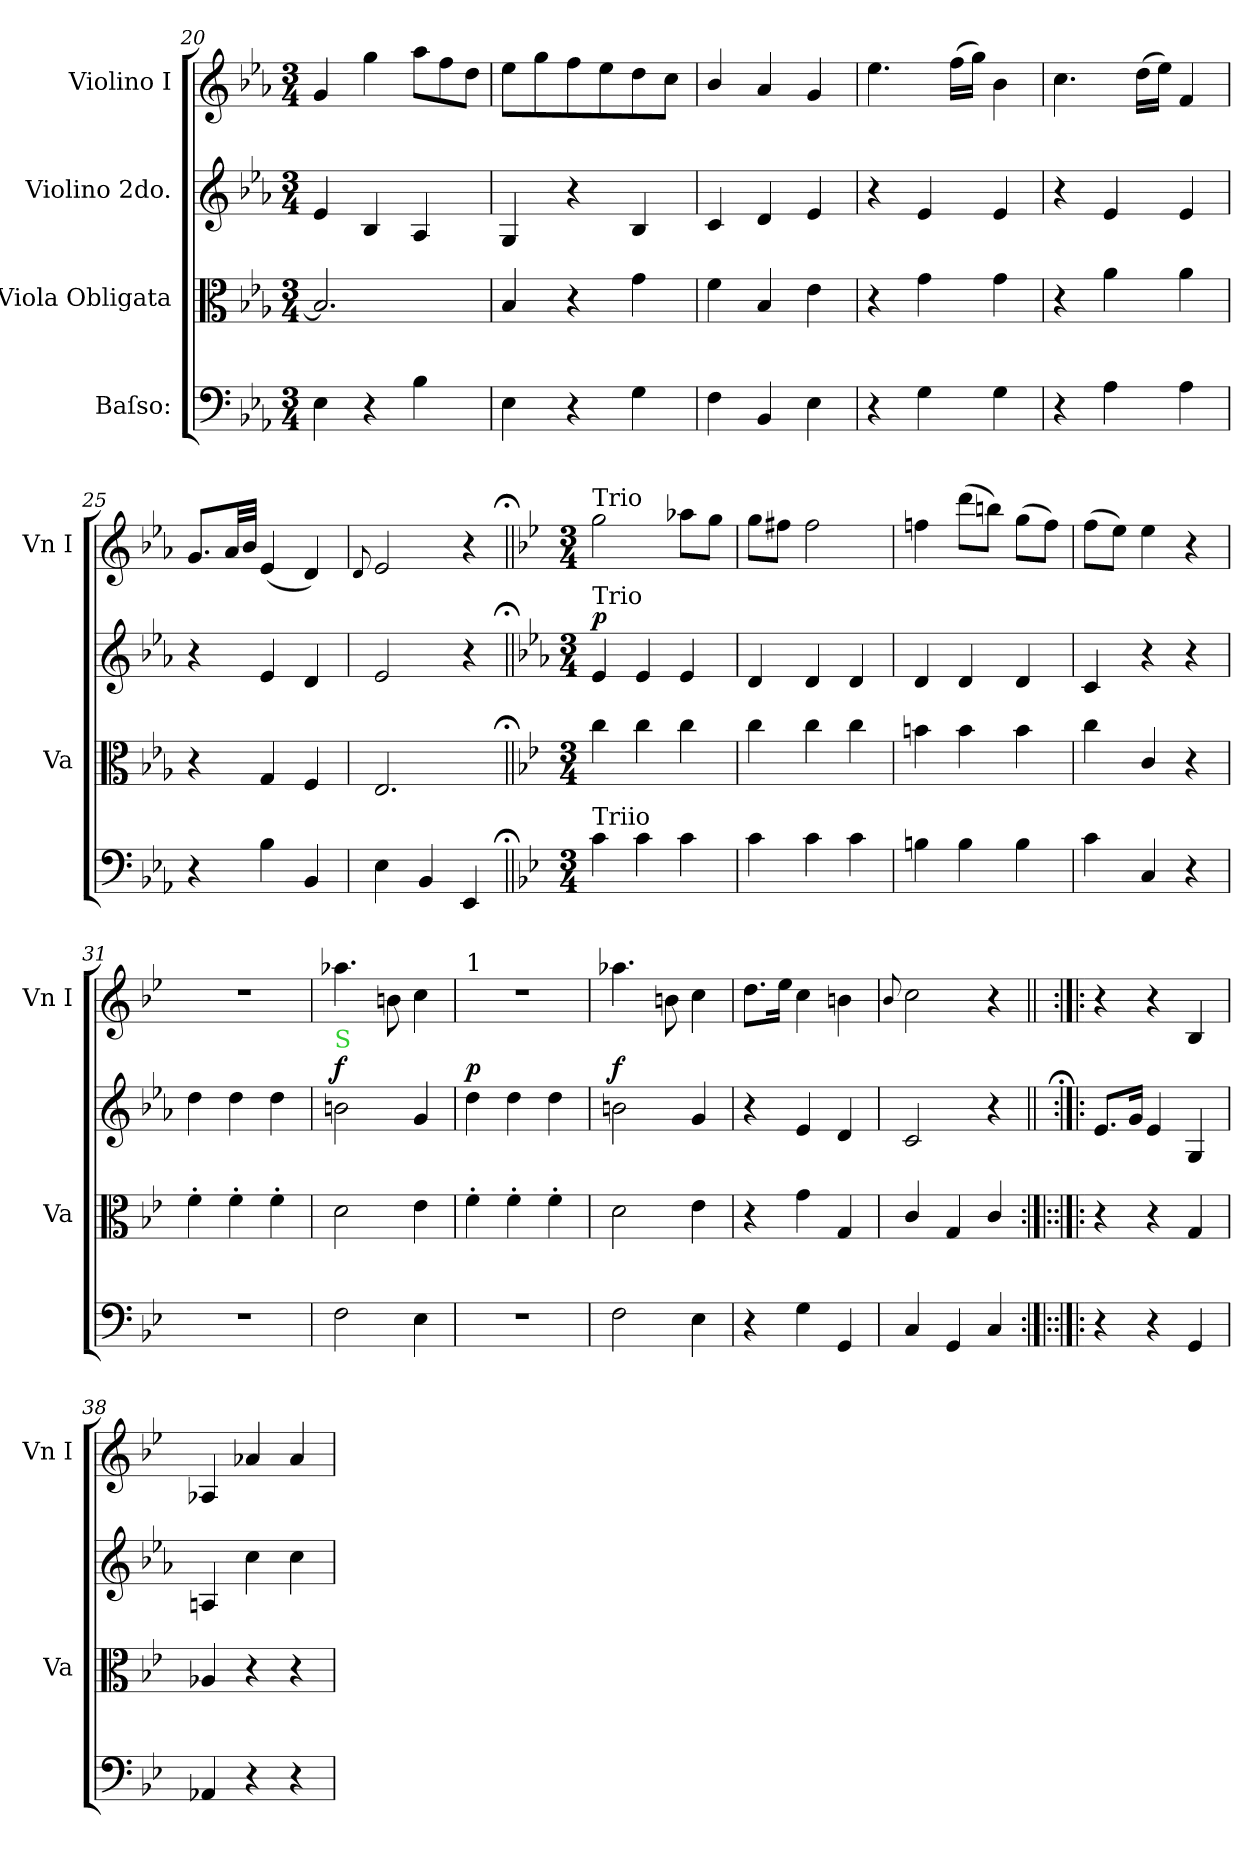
**kern	**dynam	**kern	**dynam	**kern	**dynam	**kern
*part4	*part4	*part3	*part3	*part2	*part2	*part1
*staff4	*staff4	*staff3	*staff3	*staff2	*staff2	*staff1
*I"Baſso:	*	*I"Viola Obligata	*	*I"Violino 2do.	*	*I"Violino I
*	*	*I'Va	*	*	*	*I'Vn I
*clefF4	*	*clefC3	*	*clefG2	*	*clefG2
*k[b-e-a-]	*	*k[b-e-a-]	*	*k[b-e-a-]	*	*k[b-e-a-]
*c:	*	*c:	*	*c:	*	*c:
*M3/4	*	*M3/4	*	*M3/4	*	*M3/4
=20	=20	=20	=20	=20	=20	=20
4E-\	.	2.B-/]	.	4e-/	.	4g/
4r	.	.	.	4B-/	.	4gg\
*	*	*	*	*	*	*Xtuplet
4B-\	.	.	.	4A-/	.	12aa-\L
.	.	.	.	.	.	12ff\
.	.	.	.	.	.	12dd\J
=21	=21	=21	=21	=21	=21	=21
4E-\	.	4B-/	.	4G/	.	8ee-\L
.	.	.	.	.	.	8gg\
4r	.	4r	.	4r	.	8ff\
.	.	.	.	.	.	8ee-\
4G\	.	4g\	.	4B-/	.	8dd\
.	.	.	.	.	.	8cc\J
=22	=22	=22	=22	=22	=22	=22
4F\	.	4f\	.	4c/	.	4b-/
4BB-/	.	4B-/	.	4d/	.	4a-/
4E-\	.	4e-\	.	4e-/	.	4g/
=23	=23	=23	=23	=23	=23	=23
4r	.	4r	.	4r	.	4.ee-\
4G\	fo	4g\	fo.	4e-/	.	.
.	.	.	.	.	.	(16ff\LL
.	.	.	.	.	.	16gg\JJ)
4G\	.	4g\	.	4e-/	.	4b-\
=24	=24	=24	=24	=24	=24	=24
4r	.	4r	.	4r	.	4.cc\
4A-\	.	4a-\	.	4e-/	.	.
.	.	.	.	.	.	(16dd\LL
.	.	.	.	.	.	16ee-\JJ)
4A-\	.	4a-\	.	4e-/	.	4f/
=25	=25	=25	=25	=25	=25	=25
4r	.	4r	.	4r	.	8.g/L
.	.	.	.	.	.	32a-/LL
.	.	.	.	.	.	32b-/JJJ
4B-\	.	4G/	.	4e-/	.	(4e-/
4BB-/	.	4F/	.	4d/	.	4d/)
=26	=26	=26	=26	=26	=26	=26
.	.	.	.	.	.	8qqd/
4E-\	.	2.E-/	.	2e-/	.	2e-/
4BB-/	.	.	.	.	.	.
4EE-/	.	.	.	4r	.	4r
=27||;	=27||;	=27||;	=27||;	=27||;	=27||;	=27||;
*k[b-e-]	*	*k[b-e-]	*	*	*	*k[b-e-]
*M3/4	*	*M3/4	*	*M3/4	*	*M3/4
!	!	!	!	!	!	!LO:TX:a:t=Trio
!	!	!	!	!LO:TX:a:t=Trio	!	!
!LO:TX:a:t=Triio	!	!	!	!	!	!
!	!	!	!	!	!LO:DY:a	!
4c\	.	4cc\	.	4e-/	p	2gg\
4c\	.	4cc\	.	4e-/	.	.
4c\	.	4cc\	.	4e-/	.	8aa-X\L
.	.	.	.	.	.	8gg\J
=28	=28	=28	=28	=28	=28	=28
4c\	.	4cc\	.	4d/	.	8gg\L
.	.	.	.	.	.	8ff#X\J
4c\	.	4cc\	.	4d/	.	2ff#\
4c\	.	4cc\	.	4d/	.	.
=29	=29	=29	=29	=29	=29	=29
4Bn\	.	4bn\	.	4d/	.	4ffn\
4B\	.	4b\	.	4d/	.	(8ddd\L
.	.	.	.	.	.	8bbn\J)
4B\	.	4b\	.	4d/	.	(8gg\L
.	.	.	.	.	.	8ff\J)
=30	=30	=30	=30	=30	=30	=30
4c\	.	4cc\	.	4c/	.	(8ff\L
.	.	.	.	.	.	8ee-\J)
4C/	.	4c/	.	4r	.	4ee-\
4r	.	4r	.	4r	.	4r
=31	=31	=31	=31	=31	=31	=31
2.r	.	4f'\	.	4dd\	.	2.r
.	.	4f'\	.	4dd\	.	.
.	.	4f'\	.	4dd\	.	.
=32	=32	=32	=32	=32	=32	=32
!	!	!	!	!LO:TX:a:color=limegreen:t=S	!	!
!	!	!	!	!	!LO:DY:a	!
2F\	.	2d\	.	2bn\	f	4.aa-X\
.	.	.	.	.	.	8bn\
4E-\	.	4e-\	.	4g/	.	4cc\
=33	=33	=33	=33	=33	=33	=33
!	!	!	!	!	!	!LO:TX:a:t=1
!	!	!	!	!	!LO:DY:a	!
2.r	.	4f'\	.	4dd\	p	2.r
.	.	4f'\	.	4dd\	.	.
.	.	4f'\	.	4dd\	.	.
=34	=34	=34	=34	=34	=34	=34
!	!	!	!	!	!LO:DY:a	!
2F\	.	2d\	.	2bn\	f	4.aa-X\
.	.	.	.	.	.	8bn\
4E-\	.	4e-\	.	4g/	.	4cc\
=35	=35	=35	=35	=35	=35	=35
4r	.	4r	.	4r	.	8.dd\L
.	.	.	.	.	.	16ee-\Jk
4G\	.	4g\	.	4e-/	.	4cc\
4GG/	.	4G/	.	4d/	.	4bn\
=36	=36	=36	=36	=36	=36	=36
.	.	.	.	.	.	8qqb-/
4C/	.	4c/	.	2c/	.	2cc\
4GG/	.	4G/	.	.	.	.
4C/	.	4c/	.	4r	.	4r
=37:|!|:	=37||	=37:|!|:	=37||	=37||;	=37||	=37||
4r	.	4r	.	8.e-/L	.	4r
.	.	.	.	16g/Jk	.	.
4r	.	4r	.	4e-/	.	4r
4GG/	.	4G/	.	4G/	.	4B-/
=38	=38	=38	=38	=38	=38	=38
4AA-X/	.	4A-X/	.	4A/	.	4A-X/
4r	.	4r	.	4cc\	.	4a-X/
4r	.	4r	.	4cc\	.	4a-/
=	=	=	=	=	=	=
*-	*-	*-	*-	*-	*-	*-
